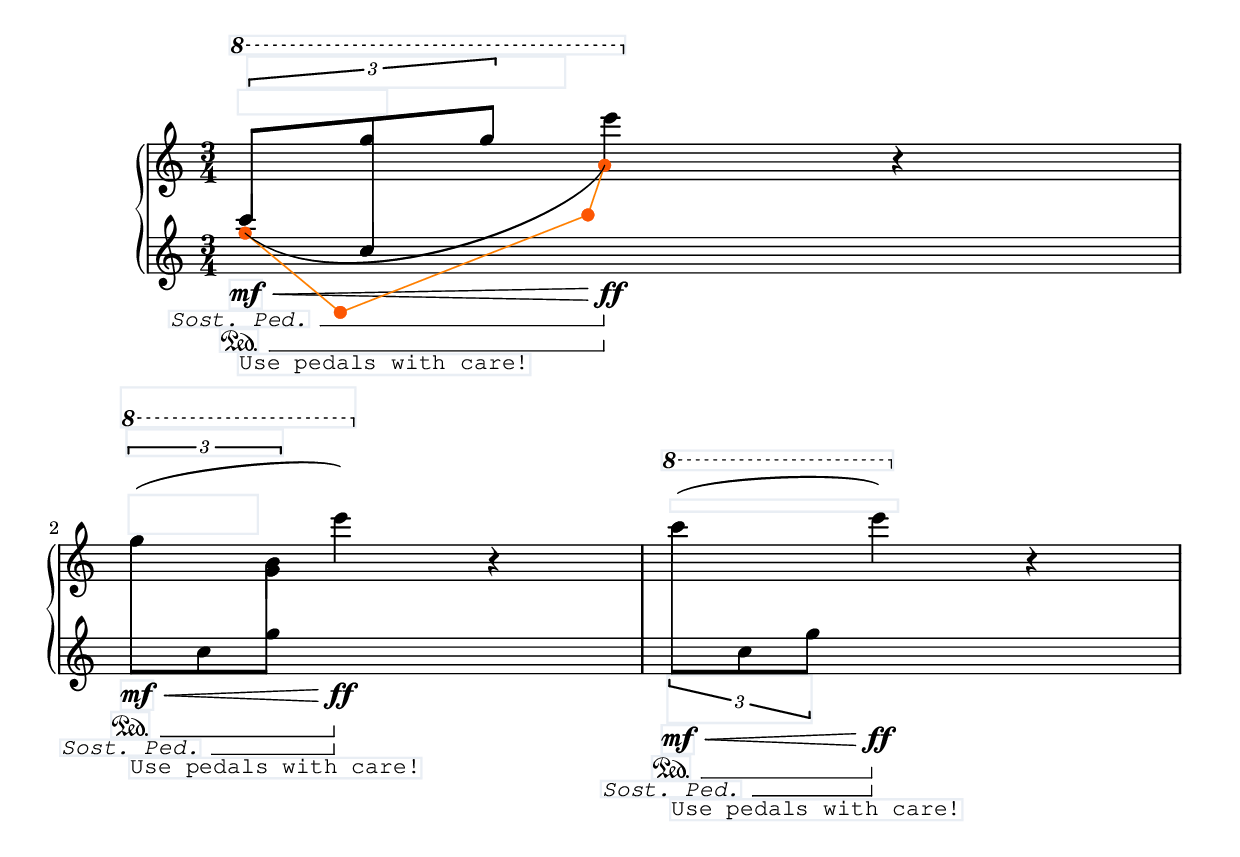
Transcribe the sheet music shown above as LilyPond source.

%
% Created (24/01/2020) by Paolo-Prete.
% This file is part of Spontini-Editor project.
%
% Spontini-Editor is free software: you can redistribute it and/or modify
% it under the terms of the GNU General Public License as published by
% the Free Software Foundation, either version 3 of the License, or
% (at your option) any later version.
% Spontini-Editor is distributed in the hope that it will be useful,
% but WITHOUT ANY WARRANTY; without even the implied warranty of
% MERCHANTABILITY or FITNESS FOR A PARTICULAR PURPOSE.  See the
% GNU General Public License for more details.
%
% You should have received a copy of the GNU General Public License
% along with Spontini-Editor. If not, see <http://www.gnu.org/licenses/>.
%

\version "2.19.83"
\include "../lib/ly/jssvg.ly"
\include "../lib/ly/tabular-functions.ly"
%
% Created (25/01/2020) by Paolo-Prete.
% This file is part of Spontini-Editor project.
%
% Spontini-Editor is free software: you can redistribute it and/or modify
% it under the terms of the GNU General Public License as published by
% the Free Software Foundation, either version 3 of the License, or
% (at your option) any later version.
% Spontini-Editor is distributed in the hope that it will be useful,
% but WITHOUT ANY WARRANTY; without even the implied warranty of
% MERCHANTABILITY or FITNESS FOR A PARTICULAR PURPOSE.  See the
% GNU General Public License for more details.
%
% You should have received a copy of the GNU General Public License
% along with Spontini-Editor. If not, see <http://www.gnu.org/licenses/>.
%

\version "2.19.83"

#(define PADDER_RECT_DEF_W (cons -3 3))
#(define OSPadderThickness 0.1)
#(define posIdxUp 0)
#(define posListUp '())
#(define posIdxDown 0)
#(define posListDown '())
#(define OSBox #{ \markup "   " #})

%Thanks to Aaron Hill and Thomas "Harm" Morley
#(define (box-stencil stencil thickness padding color expand?)
   "Add a box around @var{stencil}, producing a new stencil."
   (define (css-style-padding padding)
     ;; padding => (top right bottom left)
     (cond
       ((or (null? padding) (eqv? #f padding)) '(0 0 0 0))
       ((number? padding) (make-list 4 padding))
       ((number-pair? padding)
         (list (car padding) (cdr padding)
               (car padding) (cdr padding)))
       ((and (number-list? padding) (<= (length padding) 4))
         (case (length padding)
           ((1) (make-list 4 (first padding)))
           ((2) (list (first padding) (second padding)
                      (first padding) (second padding)))
           ((3) (list (first padding) (second padding)
                      (third padding) (second padding)))
           (else padding)))
       (else
         (begin (ly:warning "Ignoring invalid padding: ~a" padding)
                '(0 0 0 0)))))
          (let* ((padding (css-style-padding padding))
                 (padding-top (first padding))
                 (padding-right (second padding))
                 (padding-bottom (third padding))
                 (padding-left (fourth padding))

          (x-ext-orig (ly:stencil-extent stencil X))
          (y-ext-orig (ly:stencil-extent stencil Y))
          (x-ext-inner
            (cons (- (interval-start x-ext-orig) padding-left)
                  (+ (interval-end x-ext-orig) padding-right)))
          (y-ext-inner
            (cons (- (interval-start y-ext-orig) padding-bottom)
                  (+ (interval-end y-ext-orig) padding-top)))
          (x-ext-outer (interval-widen x-ext-inner thickness))
          (y-ext-outer (interval-widen y-ext-inner thickness))
          (x-ext-new (if expand? x-ext-outer x-ext-orig))
          (y-ext-new (if expand? y-ext-outer y-ext-orig))

          (x-rule (make-filled-box-stencil (cons 0 thickness) y-ext-inner))
          (y-rule (make-filled-box-stencil x-ext-outer (cons 0 thickness)))
          (box (stencil-with-color
            (ly:stencil-add
              (ly:stencil-translate-axis y-rule (interval-end y-ext-inner) Y)
              (ly:stencil-translate-axis x-rule (interval-end x-ext-inner) X)
              (ly:stencil-translate-axis y-rule (interval-start y-ext-outer) Y)
              (ly:stencil-translate-axis x-rule (interval-start x-ext-outer) X))
            color)))
     (ly:make-stencil
       (ly:stencil-expr (ly:stencil-add box stencil))
       x-ext-new y-ext-new)))

#(define* (make-stencil-boxer thickness padding
            #:optional (color grey) (callback #f) (expand? #t))
   "Return function that adds a box around the grob passed as argument."
   (if (procedure? callback)
     (lambda (grob)
      (if (ly:grob-property grob 'stencil)
       (box-stencil (callback grob) thickness padding color expand?)))
     (grob-transformer 'stencil (lambda (grob orig)
       (if orig
         (box-stencil orig thickness padding color expand?))))))

#(define (next-not-in-list n list)
  (let ((s (+ 1 n)))
    (if (memv s list)
      (next-not-in-list s list) s)))

resetOSPositions = #(define-scheme-function () ()
  (set! posIdxUp 0)
  (set! posListUp '())
  (set! posIdxDown 0)
  (set! posListDown '()))

incrPositions = #(define-scheme-function (dir num) (number? number?)
(let lp ((i 0))
  (if (< i num)
    (begin
      (if (eq? dir UP)
        (begin
          (set! posIdxUp (next-not-in-list posIdxUp posListUp))
          (set! posListUp (cons posIdxUp posListUp))
          (set! posListUp (sort! posListUp <)))
        (begin
          (set! posIdxDown (next-not-in-list posIdxDown posListDown))
          (set! posListDown (cons posIdxDown posListDown))
          (set! posListDown (sort! posListDown <))))
      (lp (+ 1 i))))))

#(define (symbol-list-or-music? x) (or (symbol-list? x) (ly:music? x)))

OSOObj = #(define-music-function (arg) (ly:music?)
  (let ((posIdx 0)
        (name (ly:music-property arg 'name)))
  (if (eq? (ly:music-property arg 'direction) UP)
    (begin
      (set! posIdxUp (next-not-in-list posIdxUp posListUp))
      (set! posListUp (cons posIdxUp posListUp))
      (set! posListUp (sort! posListUp <))
      (set! posIdx posIdxUp))
    (begin
      (set! posIdxDown (next-not-in-list posIdxDown posListDown))
      (set! posListDown (cons posIdxDown posListDown))
      (set! posListDown (sort! posListDown <))
      (set! posIdx posIdxDown)))
    (cond
      ((eq? name 'AbsoluteDynamicEvent)
        #{ -\tweak DynamicLineSpanner.outside-staff-priority #(* 100 posIdx) #arg #})
      ((eq? name 'SustainEvent)
        #{ -\tweak SustainPedalLineSpanner.outside-staff-priority #(* 100 posIdx) #arg #})
      ((eq? name 'SostenutoEvent)
        #{ -\tweak SostenutoPedalLineSpanner.outside-staff-priority #(* 100 posIdx) #arg #})
      ((eq? name 'UnaCordaEvent)
        #{ -\tweak UnaCordaPedalLineSpanner.outside-staff-priority #(* 100 posIdx) #arg #})
      (else
        #{ -\tweak outside-staff-priority #(* 100 posIdx) #arg #}))))

#(define lastPos 0)

OSPadder = #(define-music-function (col thickness automaticOrder editable id padding arg)
                                    ((color? white) (number? OSPadderThickness) boolean? (string? "false") (number? 0) scheme? symbol-list-or-music?)
  (let ((posIdx 0)
        (obj '())
        (ctx '())
        (editableclass "")
        (name (if (ly:music? arg) (ly:music-property arg 'name) "")))

    (cond
      ((and (ly:music? arg) (eq? (ly:music-property arg 'direction) UP))
        (if automaticOrder
          (set! posIdxUp (next-not-in-list posIdxUp posListUp))
          (set! posIdxUp lastPos))
        (set! posListUp (cons posIdxUp posListUp))
        (set! posListUp (sort! posListUp <))
        (set! posIdx posIdxUp)
      )

      ((and (ly:music? arg) (eq? (ly:music-property arg 'direction) DOWN))
        (if automaticOrder
          (set! posIdxDown (next-not-in-list posIdxDown posListDown))
          (set! posIdxDown lastPos))
        (set! posListDown (cons posIdxDown posListDown))
        (set! posListDown (sort! posListDown <))
        (set! posIdx posIdxDown)
      ))

    (if automaticOrder
      (set! editableclass "OSOPadder")
      (set! editableclass "Padder"))

    (if (ly:music? arg)
      (cond
        ((eq? name 'AbsoluteDynamicEvent) #{
          -\tweak DynamicLineSpanner.padding 0
          -\tweak DynamicLineSpanner.staff-padding 0
          -\tweak DynamicLineSpanner.outside-staff-padding 0
          -\tweak layer #-1
          -\tweak DynamicText.stencil #(make-stencil-boxer thickness padding col)
          -\tweak output-attributes.pads-propid #id
          -\tweak output-attributes.spontinieditable #editable
          -\tweak output-attributes.editableclass #editableclass
          -\tweak output-attributes.thickness #thickness
          -\tweak output-attributes.y-direction #(ly:music-property arg 'direction)
          -\tweak DynamicLineSpanner.outside-staff-priority #(* 100 posIdx) #arg #})
        ((eq? name 'SustainEvent) #{
          -\tweak SustainPedalLineSpanner.padding 0
          -\tweak SustainPedalLineSpanner.staff-padding 0
          -\tweak SustainPedalLineSpanner.outside-staff-padding 0
          -\tweak SustainPedalLineSpanner.outside-staff-priority #(* 100 posIdx)
          -\tweak SustainPedal.output-attributes.pads-propid #id
          -\tweak SustainPedal.output-attributes.spontinieditable #editable
          -\tweak SustainPedal.output-attributes.editableclass #editableclass
          -\tweak SustainPedal.output-attributes.thickness #thickness
          -\tweak SustainPedal.output-attributes.y-direction #(ly:music-property arg 'direction)
          -\tweak SustainPedal.layer #-1
          -\tweak SustainPedal.stencil #(make-stencil-boxer thickness padding col) #arg #})
        ((eq? name 'SostenutoEvent) #{
          -\tweak SostenutoPedalLineSpanner.padding 0
          -\tweak SostenutoPedalLineSpanner.staff-padding 0
          -\tweak SostenutoPedalLineSpanner.outside-staff-padding 0
          -\tweak SostenutoPedalLineSpanner.outside-staff-priority #(* 100 posIdx)
          -\tweak SostenutoPedal.output-attributes.pads-propid #id
          -\tweak SostenutoPedal.output-attributes.spontinieditable #editable
          -\tweak SostenutoPedal.output-attributes.editableclass #editableclass
          -\tweak SostenutoPedal.output-attributes.thickness #thickness
          -\tweak SostenutoPedal.output-attributes.y-direction #(ly:music-property arg 'direction)
          -\tweak SostenutoPedal.layer #-1
          -\tweak SostenutoPedal.stencil #(make-stencil-boxer thickness padding col) #arg #})
        ((eq? name 'UnaCordaEvent) #{
          -\tweak UnaCordaPedalLineSpanner.padding 0
          -\tweak UnaCordaPedalLineSpanner.staff-padding 0
          -\tweak UnaCordaPedalLineSpanner.outside-staff-padding 0
          -\tweak UnaCordaPedalLineSpanner.outside-staff-priority #(* 100 posIdx)
          -\tweak UnaCordaPedal.output-attributes.pads-propid #id
          -\tweak UnaCordaPedal.output-attributes.spontinieditable #editable
          -\tweak UnaCordaPedal.output-attributes.editableclass #editableclass
          -\tweak UnaCordaPedal.output-attributes.thickness #thickness
          -\tweak UnaCordaPedal.output-attributes.y-direction #(ly:music-property arg 'direction)
          -\tweak UnaCordaPedal.layer #-1
          -\tweak UnaCordaPedal.stencil #(make-stencil-boxer thickness padding col) #arg #})
        (else #{
          -\tweak padding 0
          -\tweak staff-padding 0
          -\tweak outside-staff-padding 0
          -\tweak output-attributes.pads-propid #id
          -\tweak output-attributes.y-direction #(ly:music-property arg 'direction)
          -\tweak output-attributes.spontinieditable #editable
          -\tweak output-attributes.editableclass #editableclass
          -\tweak output-attributes.thickness #thickness
          -\tweak layer #-1
          -\tweak stencil #(make-stencil-boxer thickness padding col)
          -\tweak outside-staff-priority #(* 100 posIdx) #arg #}))
      ;else (symbols)
      #{
          \once \override #arg . padding = 0
          \once \override #arg . staff-padding = 0
          \once \override #arg . outside-staff-padding = 0
          \once \override #arg . after-line-breaking =
          #(lambda (grob)
            (let ((outprops (ly:grob-property grob 'output-attributes)))
              (set! outprops (cons (cons "y-direction" (ly:grob-property grob 'direction)) outprops))
              (set! outprops (cons (cons "spontinieditable" editable) outprops))
              (set! outprops (cons (cons "editableclass" editableclass) outprops))
              (set! outprops (cons (cons "thickness" thickness) outprops))
              (set! outprops (cons (cons "pads-propid" id) outprops))
              (ly:grob-set-property! grob 'output-attributes outprops)))
          \once \override #arg . layer = #-1
          \once \override #arg . stencil =
          #(make-stencil-boxer thickness padding col)
      #}
      )))

setOSPosition = #(define-music-function (direction pos arg) (number? number? symbol-list?)
  (if (eq? direction UP)
    (begin
      (set! posListUp (cons pos posListUp))
      (set! posListUp (sort! posListUp <)))
    (begin
      (set! posListDown (cons pos posListDown))
      (set! posListDown (sort! posListDown <))))
    #{ \once \override #arg .outside-staff-priority = #(* 100 pos) #})

tweakOSPosition = #(define-scheme-function (pos) (number?)
(set! lastPos pos))

#(set! showEditorStuff "true")

upper = {

\time 3/4
\override Score.DynamicLineSpanner.outside-staff-padding = 0
\override Score.TextScript.font-family = #'typewriter
\override Score.TextScript.avoid-slur = #'ignore
\set Score.pedalSustainStyle = #'mixed
\override Score.SostenutoPedal.font-family = #'typewriter

%%%%%%%%%%%%%%%%%%%%%%%%%%%%%%%%%%%%%%
%%%%%%%%%%%%%%%%%%%%%%%%%%%%%%%%%%%%%%

#(define lU1 #{
\resetOSPositions
\setOSPosition #UP 3 TupletBracket
\setOSPosition #UP 4 Staff.OttavaBracket
\setOSPosition #UP 2 Slur
\once \override TupletBracket.positions = #'(2 . 0)
\jsOSOPadder "106" "pads" #'(0 0.04 0.047 0) TupletBracket
\jsOSOPadder "82" "pads" #'(0 0 0.012 0) Staff.OttavaBracket
#})

#(define lU2 #{
\jsOSOPadder "84" "pads" #'(1.571 0 0 0)^\OSBox
#})

#(define lD1 #{
\setOSPosition #DOWN 1 DynamicLineSpanner
#})

#(define lD2 #{
\jsOSOPadder "93" "pads" #'(0.107 0 0 0) _\mf\<
\jsOSOPadder "94" "pads" #'() _\sustainOn
\jsOSOPadder "95" "pads" #'(0 0 0.012 0) _\sostenutoOn
\jsOSOPadder "96" "pads" #'(0 0 0 0)  _"Use pedals with care!"
#})

%%%%%%%%%%%%%%%%%%%%%%%%%%%%%%%%%%%%%%
%%%%%%%%%%%%%%%%%%%%%%%%%%%%%%%%%%%%%%

#(define lU1 #{
\resetOSPositions
\once \override TupletBracket.positions = #'(0 . 2)
\setOSPosition #UP 2 TupletBracket
\setOSPosition #UP 3 Staff.OttavaBracket
\jsOSOPadder "97" "pads" #'(0 6.505 0 0.006) TupletBracket
\jsOSOPadder "98" "pads" #'() Staff.OttavaBracket
#})

#(define lU2 #{
\jsOSOPadder "103" "pads" #'(2.162 10.172 0 0)^\OSBox
\jsShape "108" "cpts" #'((-0.146 . -4) (6.164 . -11.768) (1.038 . -7.473) (0.393 . -4.243)) _(
#})

#(define lD1 #{
\setOSPosition #DOWN 1 DynamicLineSpanner
#})

#(define lD2 #{
\jsOSOPadder "99" "pads" #'()  _\mf\<
\jsOSOPadder "100" "pads" #'() _\sostenutoOn
\jsOSOPadder "101" "pads" #'() _\sustainOn
\jsOSOPadder "102" "pads" #'(0 0 0.052 0) _"Use pedals with care!"
#})

\easyCrossStaff %TMODE
  { \CS $lU1 \tupletUp 3/2 { \ottava #1 s8 [ $lU2 \CS g''' \CS g'''] } \CS e''''4) \ottava #0            \CS r \CS }
  { \CS $lD1 \hiddenTuplet 3/2 { c'''8 $lD2       \CS c''  \CS s }     \CS s4\ff\sustainOff\sostenutoOff \CS s \CS }
#'( \CS U                                         \CS -    \CS -       \CS N                             \CS - \CS )

\break

%%%%%%%%%%%%%%%%%%%%%%%%%%%%%%%%%%%%%%
%%%%%%%%%%%%%%%%%%%%%%%%%%%%%%%%%%%%%%

#(define lU1 #{
\resetOSPositions
\once \override TupletBracket.positions = #'(0 . 0)
\setOSPosition #UP 3 TupletBracket
\setOSPosition #UP 4 Staff.OttavaBracket
\setOSPosition #UP 2 Slur
\jsOSOPadder "109" "pads" #'(1.531 0 0.061 0) TupletBracket
\jsOSOPadder "110" "pads" #'(2.054 0 0 0) Staff.OttavaBracket
#})

#(define lU2 #{
\jsOSOPadder "111" "pads" #'(3.405 8.204 0.134 0.061) ^\OSBox
#})

#(define lD1 #{
\setOSPosition #DOWN 1 DynamicLineSpanner
#})

#(define lD2 #{
\jsOSOPadder "112" "pads" #'(0.047 0 0 0) _\mf\<
\jsOSOPadder "113" "pads" #'(0.251 0 0 0) _\sustainOn
\jsOSOPadder "114" "pads" #'() _\sostenutoOn
\jsOSOPadder "115" "pads" #'(0 0 0 0) _"Use pedals with care!"
#})

$(set! crossStaffUDBeamThreeshold 6)

\easyCrossStaff %TMODE
  { \CS $lU1 \tupletUp 3/2 { \ottava #1 g'''8 ^( $lU2 \CS s   \CS <g'' b''>} \CS e''''4) \ottava #0            \CS r \CS }
  { \CS $lD1 \hiddenTuplet 3/2 {  s8 [  $lD2          \CS c'' \CS g''] }     \CS s4\ff\sustainOff\sostenutoOff \CS s \CS }
#'( \CS D                                             \CS -   \CS -          \CS N                             \CS - \CS )

$(set! crossStaffUDBeamThreeshold 0)

%%%%%%%%%%%%%%%%%%%%%%%%%%%%%%%%%%%%%%
%%%%%%%%%%%%%%%%%%%%%%%%%%%%%%%%%%%%%%

#(define lU1 #{
\resetOSPositions
\setOSPosition #UP 3 Staff.OttavaBracket
\setOSPosition #UP 2 Slur
\jsOSOPadder "117" "pads" #'(0 0 0.096 0) Staff.OttavaBracket
#})

#(define lU2 #{
\jsOSOPadder "118" "pads" #'(0.966 17.772 0 0) ^\OSBox
^(
#})

#(define lD1 #{
\setOSPosition #DOWN 1 TupletBracket
\setOSPosition #DOWN 2 DynamicLineSpanner
\once \override TupletBracket.positions = #'(0 . -3)
\jsOSOPadder "123" "pads" #'(0.257 0 0.291 0) TupletBracket
#})

#(define lD2 #{
\jsOSOPadder "119" "pads" #'() _\mf\<
\jsOSOPadder "120" "pads" #'() _\sustainOn
\jsOSOPadder "121" "pads" #'() _\sostenutoOn
\jsOSOPadder "122" "pads" #'(0.045 0 0 0) _"Use pedals with care!"
#})

\easyCrossStaff %TMODE
  { \CS $lU1 \hiddenTuplet 3/2 { \ottava #1 c''''8  $lU2 \CS s   \CS s }    \CS e''''4) \ottava #0            \CS r \CS }
  { \CS $lD1 \tupletDown 3/2 { s8 [ $lD2                 \CS c'' \CS g''] } \CS s4\ff\sustainOff\sostenutoOff \CS s \CS }
#'( \CS D                                                \CS -   \CS -      \CS N                             \CS - \CS )

\break

}

lower = {}

\layout {
  \context {
    \Staff
      \override StaffSymbol.output-attributes.gridify = $showEditorStuff
      \override StaffSymbol.output-attributes.gridstep = "1"
      \override StaffSymbol.output-attributes.gridcolor = "#f0eee9"
      \override StaffSymbol.staff-space = 0.85
  }
}

\include "../lib/ly/piano-template.ly"
